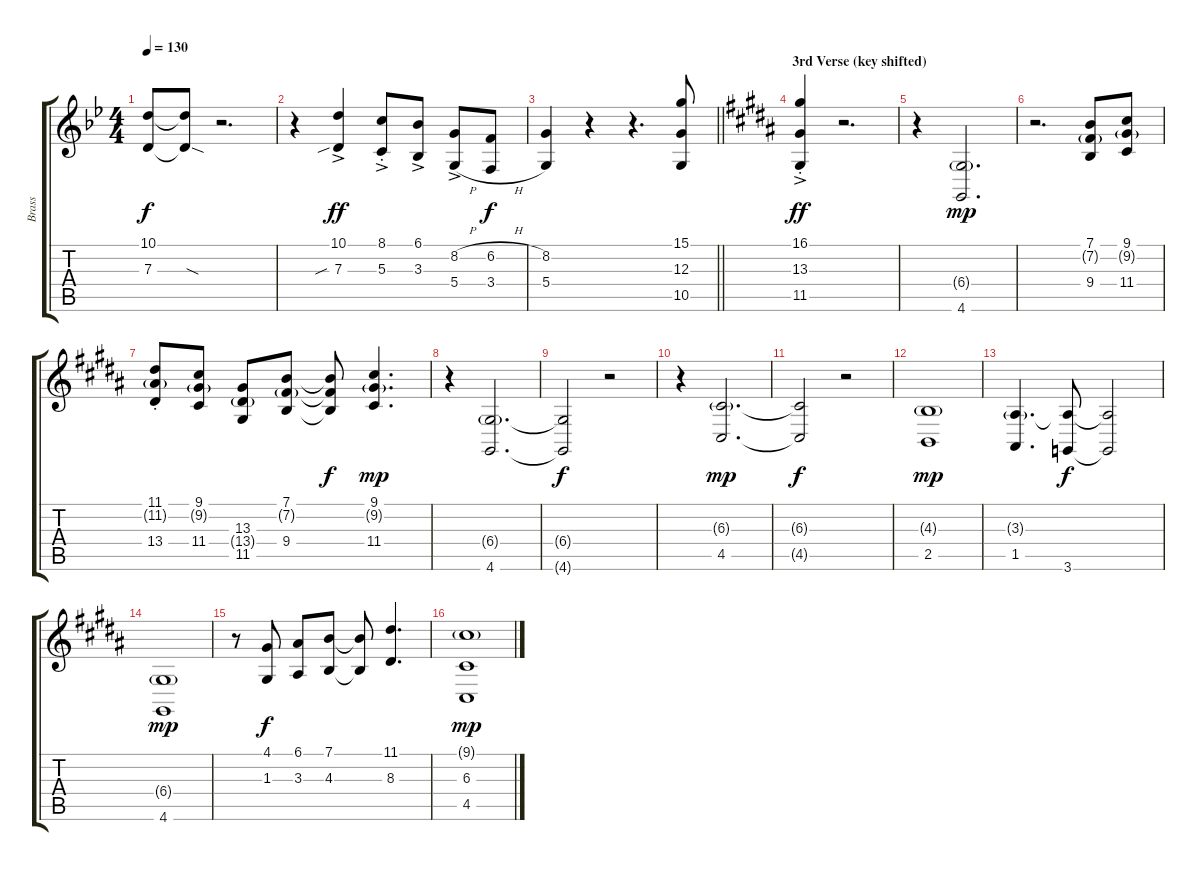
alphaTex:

\track ("Brass" "Brass") {instrument brasssection}
\staff {score tabs}
\tuning (E4 B3 G3 D3 A2 E2) {hide}
\ts (4 4)
\tempo 130
\clef g2
\ks bb
(10.1{t} 7.3{t}).8{dy f} (10.1{t} 7.3{sod t}).8 r.2{d} |
r.4 (10.1{ac} 7.3{sib ac}).4{dy ff} (8.1{ac st} 5.3{st}).8 (6.1{ac} 3.3).8 (8.2{h ac} 5.4{h}).8 (6.2{h} 3.4{h}).8{dy f} |
\barLineRight lightlight
(8.2 5.4).4 r.4 r.4{d} (15.1 12.3 10.5).8 |
\section ("" "3rd Verse (key shifted)")
\ks b
(16.1{st} 13.3{ac st} 11.5{ac st}).4{dy ff} r.2{d} |
r.4 (6.4{g} 4.6).2{d dy mp} |
r.2{d} (7.1 7.2{g} 9.4).8 (9.1 9.2{g} 11.4).8 |
(11.1{st} 11.2{g st} 13.4{st}).8 (9.1 9.2{g} 11.4).8 (13.3 13.4{g} 11.5).8 (7.1 7.2{g} 9.4).8 (7.1{t} 7.2{t} 9.4{t}).8{dy f} (9.1 9.2{g} 11.4).4{d dy mp} |
r.4 (6.4{g} 4.6).2{d} |
(6.4{t} 4.6{t}).2{dy f} r.2 |
r.4 (6.3{g} 4.5).2{d dy mp} |
(6.3{t} 4.5{t}).2{dy f} r.2 |
(4.3{g} 2.5).1{dy mp} |
(3.3{g} 1.5).4{d} (3.3{t} 3.6).8{dy f} (3.3{t} 3.6{t}).2 |
(6.4{g} 4.6).1{dy mp} |
r.8 (4.1 1.3).8{dy f} (6.1 3.3).8 (7.1 4.3).8 (7.1{t} 4.3{t}).8 (11.1 8.3).4{d} |
(9.1{g} 6.3 4.5).1{dy mp}
